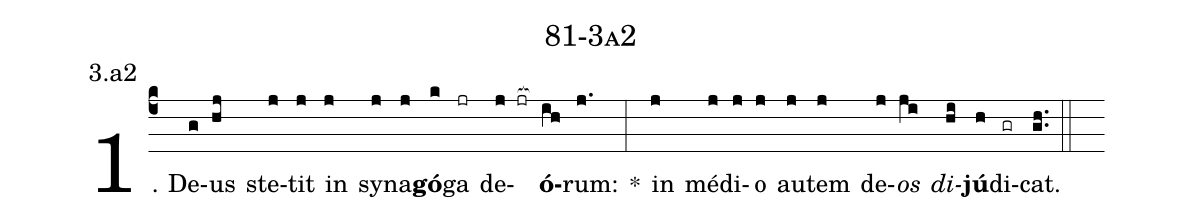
name: 81-3a2;
annotation: 3.a2;
%%
(c4)1. De(g)us(hj) ste(j)tit(j) in(j) sy(j)na(j)<b>gó</b>(k)ga(jr) de(j jr[ocb:1{])<b>ó</b>(ih[ocb:0}])rum:(j.) *(:) in(j) mé(j)di(j)o(j) au(j)tem(j) de(j)<i>os</i>(ji) <i>di</i>(hi)<b>jú</b>(h)di(gr)cat.(gh..) (::)
